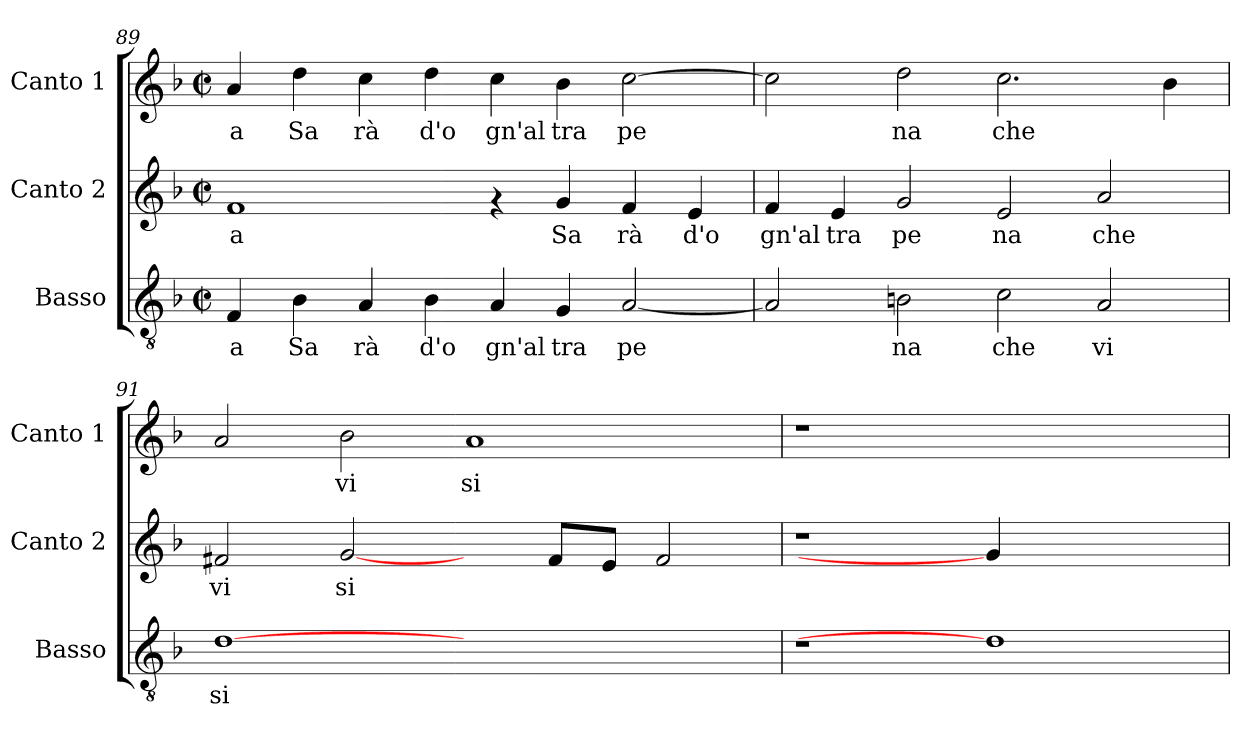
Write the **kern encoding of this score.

**kern	**text	**kern	**text	**kern	**text
*part3	*part3	*part2	*part2	*part1	*part1
*staff3	*staff3	*staff2	*staff2	*staff1	*staff1
*I"Basso	*	*I"Canto 2	*	*I"Canto 1	*
*I'Basso	*	*I'Canto 2	*	*I'Canto 1	*
*clefGv2	*	*clefG2	*	*clefG2	*
*k[b-]	*	*k[b-]	*	*k[b-]	*
*F:	*	*F:	*	*F:	*
*M2/2	*	*M2/2	*	*M2/2	*
*met(c|)	*	*met(c|)	*	*met(c|)	*
=89	=89	=89	=89	=89	=89
!	!LO:LY:b:cj	!	!LO:LY:b:cj	!	!LO:LY:b:cj
4F/	a	1f	a	4a/	a
!	!LO:LY:b:cj	!	!	!	!LO:LY:b:cj
4B-\	Sa	.	.	4dd\	Sa
!	!LO:LY:b:cj	!	!	!	!LO:LY:b:cj
4A/	rà	.	.	4cc\	rà
!	!LO:LY:b:cj	!	!	!	!LO:LY:b:cj
4B-\	d'o	.	.	4dd\	d'o
!	!LO:LY:b:cj	!	!	!	!LO:LY:b:cj
4A/	gn'al	4rf	.	4cc\	gn'al
!	!LO:LY:b:cj	!	!LO:LY:b:cj	!	!LO:LY:b:cj
4G/	tra	4g/	Sa	4b-\	tra
!	!LO:LY:b:cj	!	!LO:LY:b:cj	!	!LO:LY:b:cj
[<2A/	pe	4f/	rà	[>2cc\	pe
!	!	!	!LO:LY:b:cj	!	!
.	.	4e/	d'o	.	.
=90	=90	=90	=90	=90	=90
!	!LO:LY:b:cj	!	!LO:LY:b:cj	!	!LO:LY:b:cj
2A/]	.	4f/	gn'al	2cc\]	.
!	!	!	!LO:LY:b:cj	!	!
.	.	4e/	tra	.	.
!	!LO:LY:b:cj	!	!LO:LY:b:cj	!	!LO:LY:b:cj
2Bn\	na	2g/	pe	2dd\	na
!	!LO:LY:b:cj	!	!LO:LY:b:cj	!	!LO:LY:b:cj
2c\	che	2e/	na	2.cc\	che
!	!LO:LY:b:cj	!	!LO:LY:b:cj	!	!
2A/	vi	2a/	che	.	.
!	!	!	!	!	!LO:LY:b:cj
.	.	.	.	4b-\	.
=91	=91	=91	=91	=91	=91
!	!LO:LY:b:cj	!	!LO:LY:b:cj	!	!LO:LY:b:cj
[1d	si	2f#X/	vi	2a/	.
!	!	!	!LO:LY:b:cj	!	!LO:LY:b:cj
.	.	[2g/	si	2b-\	vi
!	!	!	!	!	!LO:LY:b:cj
1ryy	.	4ryy	.	1a	si
!	!	!	!LO:LY:b:cj	!	!
.	.	8f#/L	.	.	.
!	!	!	!LO:LY:b:cj	!	!
.	.	8e/J	.	.	.
!	!	!	!LO:LY:b:cj	!	!
.	.	2f#/	.	.	.
=92	=92	=92	=92	=92	=92
1r	.	1r	.	1r	.
1d]	.	4g/]	.	1ryy	.
.	.	2.ryy	.	.	.
=!	=!	=!	=!	=!	=!
*-	*-	*-	*-	*-	*-
